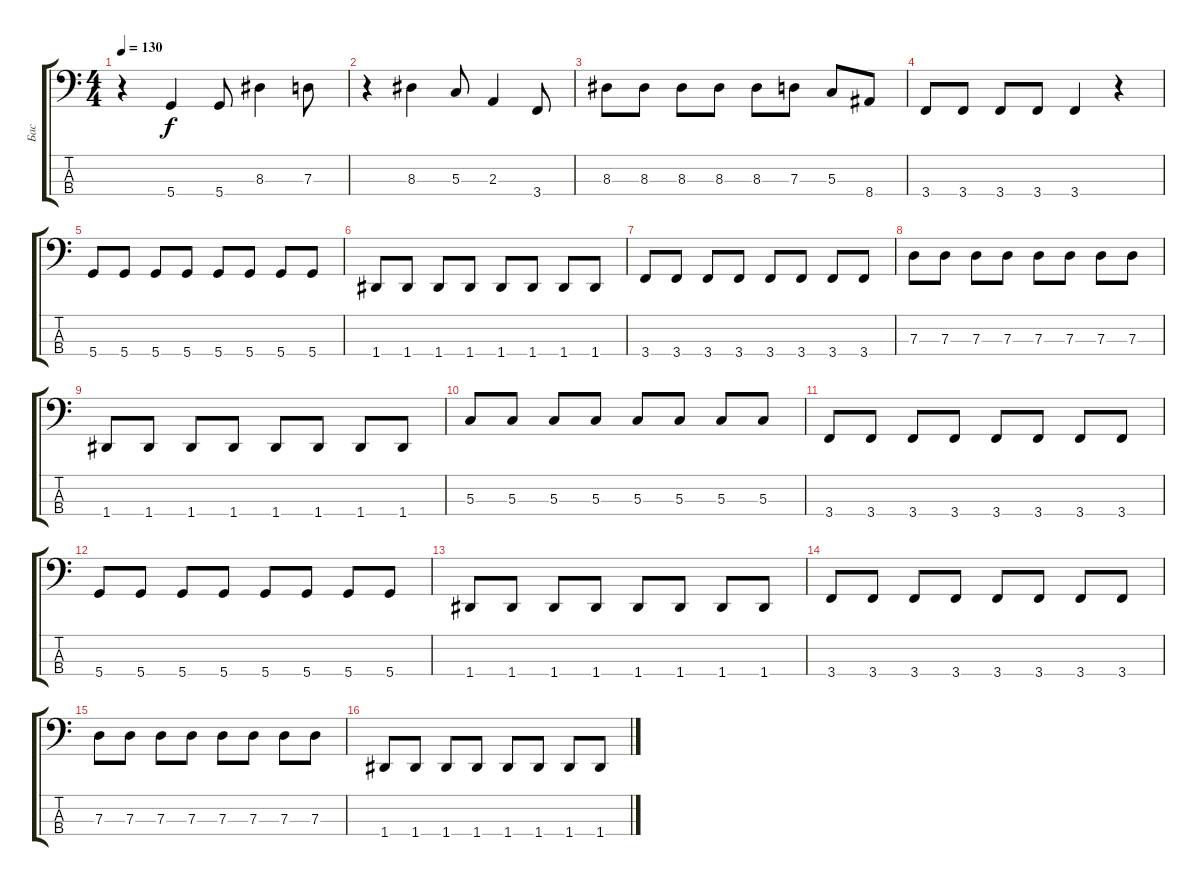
\track ("Бас" "Бас") {instrument electricbasspick}
\staff {score tabs}
\tuning (F2 C2 G1 D1) {hide}
\ts (4 4)
\tempo 130
\clef f4
\ks c
r.4{dy f} 5.4.4 5.4.8 8.3.4 7.3.8 |
r.4 8.3.4 5.3.8 2.3.4 3.4.8 |
8.3.8 8.3.8 8.3.8 8.3.8 8.3.8 7.3.8 5.3.8 8.4.8 |
3.4.8 3.4.8 3.4.8 3.4.8 3.4.4 r.4 |
5.4.8 5.4.8 5.4.8 5.4.8 5.4.8 5.4.8 5.4.8 5.4.8 |
1.4.8 1.4.8 1.4.8 1.4.8 1.4.8 1.4.8 1.4.8 1.4.8 |
3.4.8 3.4.8 3.4.8 3.4.8 3.4.8 3.4.8 3.4.8 3.4.8 |
7.3.8 7.3.8 7.3.8 7.3.8 7.3.8 7.3.8 7.3.8 7.3.8 |
1.4.8 1.4.8 1.4.8 1.4.8 1.4.8 1.4.8 1.4.8 1.4.8 |
5.3.8 5.3.8 5.3.8 5.3.8 5.3.8 5.3.8 5.3.8 5.3.8 |
3.4.8 3.4.8 3.4.8 3.4.8 3.4.8 3.4.8 3.4.8 3.4.8 |
5.4.8 5.4.8 5.4.8 5.4.8 5.4.8 5.4.8 5.4.8 5.4.8 |
1.4.8 1.4.8 1.4.8 1.4.8 1.4.8 1.4.8 1.4.8 1.4.8 |
3.4.8 3.4.8 3.4.8 3.4.8 3.4.8 3.4.8 3.4.8 3.4.8 |
7.3.8 7.3.8 7.3.8 7.3.8 7.3.8 7.3.8 7.3.8 7.3.8 |
1.4.8 1.4.8 1.4.8 1.4.8 1.4.8 1.4.8 1.4.8 1.4.8
